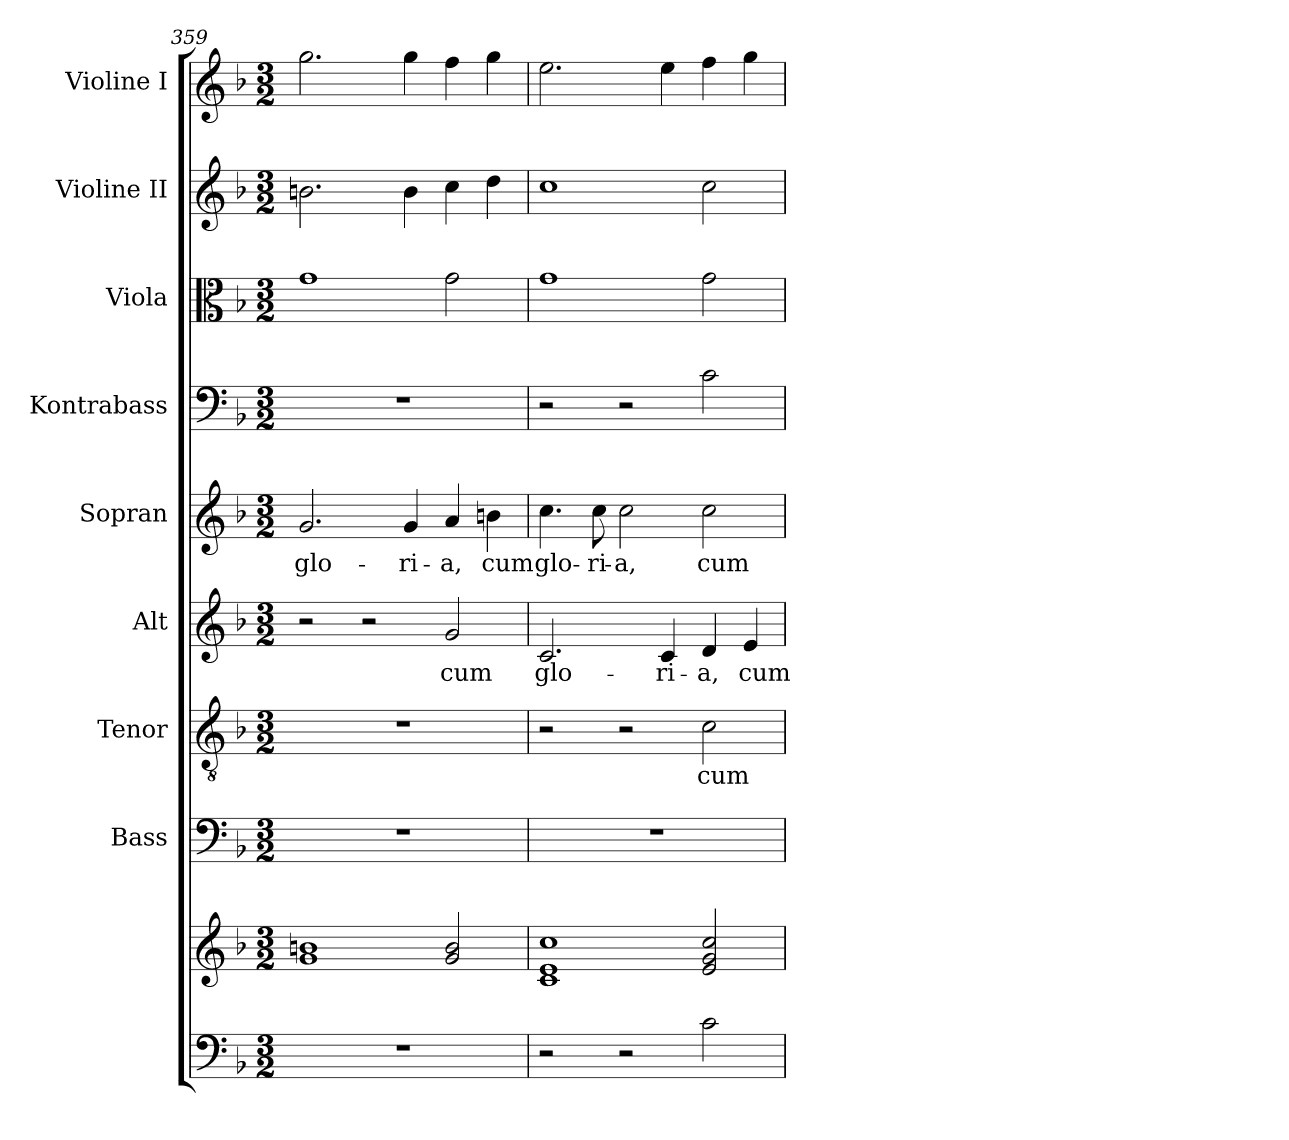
**kern	**kern	**kern	**kern	**text	**kern	**text	**kern	**text	**kern	**kern	**kern	**kern
*part9	*part9	*part8	*part7	*part7	*part6	*part6	*part5	*part5	*part4	*part3	*part2	*part1
*staff10	*staff9	*staff8	*staff7	*staff7	*staff6	*staff6	*staff5	*staff5	*staff4	*staff3	*staff2	*staff1
*	*	*I"Bass	*I"Tenor	*	*I"Alt	*	*I"Sopran	*	*I"Kontrabass	*I"Viola	*I"Violine II	*I"Violine I
*	*	*I'B.	*I'T.	*	*I'A.	*	*I'S.	*	*I'Kb.	*I'Vla.	*I'Vl. II	*I'Vl. I
*clefF4	*clefG2	*clefF4	*clefGv2	*	*clefG2	*	*clefG2	*	*clefF4	*clefC3	*clefG2	*clefG2
*	*	*	*	*	*	*	*	*	*ITrd7c12	*	*	*
*k[b-]	*k[b-]	*k[b-]	*k[b-]	*	*k[b-]	*	*k[b-]	*	*k[b-]	*k[b-]	*k[b-]	*k[b-]
*F:	*F:	*F:	*F:	*	*F:	*	*F:	*	*F:	*F:	*F:	*F:
*M3/2	*M3/2	*M3/2	*M3/2	*	*M3/2	*	*M3/2	*	*M3/2	*M3/2	*M3/2	*M3/2
=359	=359	=359	=359	=359	=359	=359	=359	=359	=359	=359	=359	=359
!	!	!	!	!	!	!	!	!LO:LY:b	!	!	!	!
1.r	1g 1bn	1.r	1.r	.	2r	.	2.g/	glo-	1.r	1g	2.bn\	2.gg\
.	.	.	.	.	2r	.	.	.	.	.	.	.
!	!	!	!	!	!	!	!	!LO:LY:b	!	!	!	!
.	.	.	.	.	.	.	4g/	-ri-	.	.	4b\	4gg\
!	!	!	!	!	!	!LO:LY:b	!	!LO:LY:b	!	!	!	!
.	2g/ 2b/	.	.	.	2g/	cum	4a/	-a,	.	2g\	4cc\	4ff\
!	!	!	!	!	!	!	!	!LO:LY:b	!	!	!	!
.	.	.	.	.	.	.	4bn\	cum	.	.	4dd\	4gg\
=360	=360	=360	=360	=360	=360	=360	=360	=360	=360	=360	=360	=360
!	!	!	!	!	!	!LO:LY:b	!	!LO:LY:b	!	!	!	!
2r	1c 1e 1cc	1.r	2r	.	2.c/	glo-	4.cc\	glo-	2r	1g	1cc	2.ee\
!	!	!	!	!	!	!	!	!LO:LY:b	!	!	!	!
.	.	.	.	.	.	.	8cc\	-ri-	.	.	.	.
!	!	!	!	!	!	!	!	!LO:LY:b	!	!	!	!
2r	.	.	2r	.	.	.	2cc\	-a,	2r	.	.	.
!	!	!	!	!	!	!LO:LY:b	!	!	!	!	!	!
.	.	.	.	.	4c/	-ri-	.	.	.	.	.	4ee\
!	!	!	!	!LO:LY:b	!	!LO:LY:b	!	!LO:LY:b	!	!	!	!
2c\	2e/ 2g/ 2cc/	.	2c\	cum	4d/	-a,	2cc\	cum	2C\	2g\	2cc\	4ff\
!	!	!	!	!	!	!LO:LY:b	!	!	!	!	!	!
.	.	.	.	.	4e/	cum	.	.	.	.	.	4gg\
=	=	=	=	=	=	=	=	=	=	=	=	=
*-	*-	*-	*-	*-	*-	*-	*-	*-	*-	*-	*-	*-
